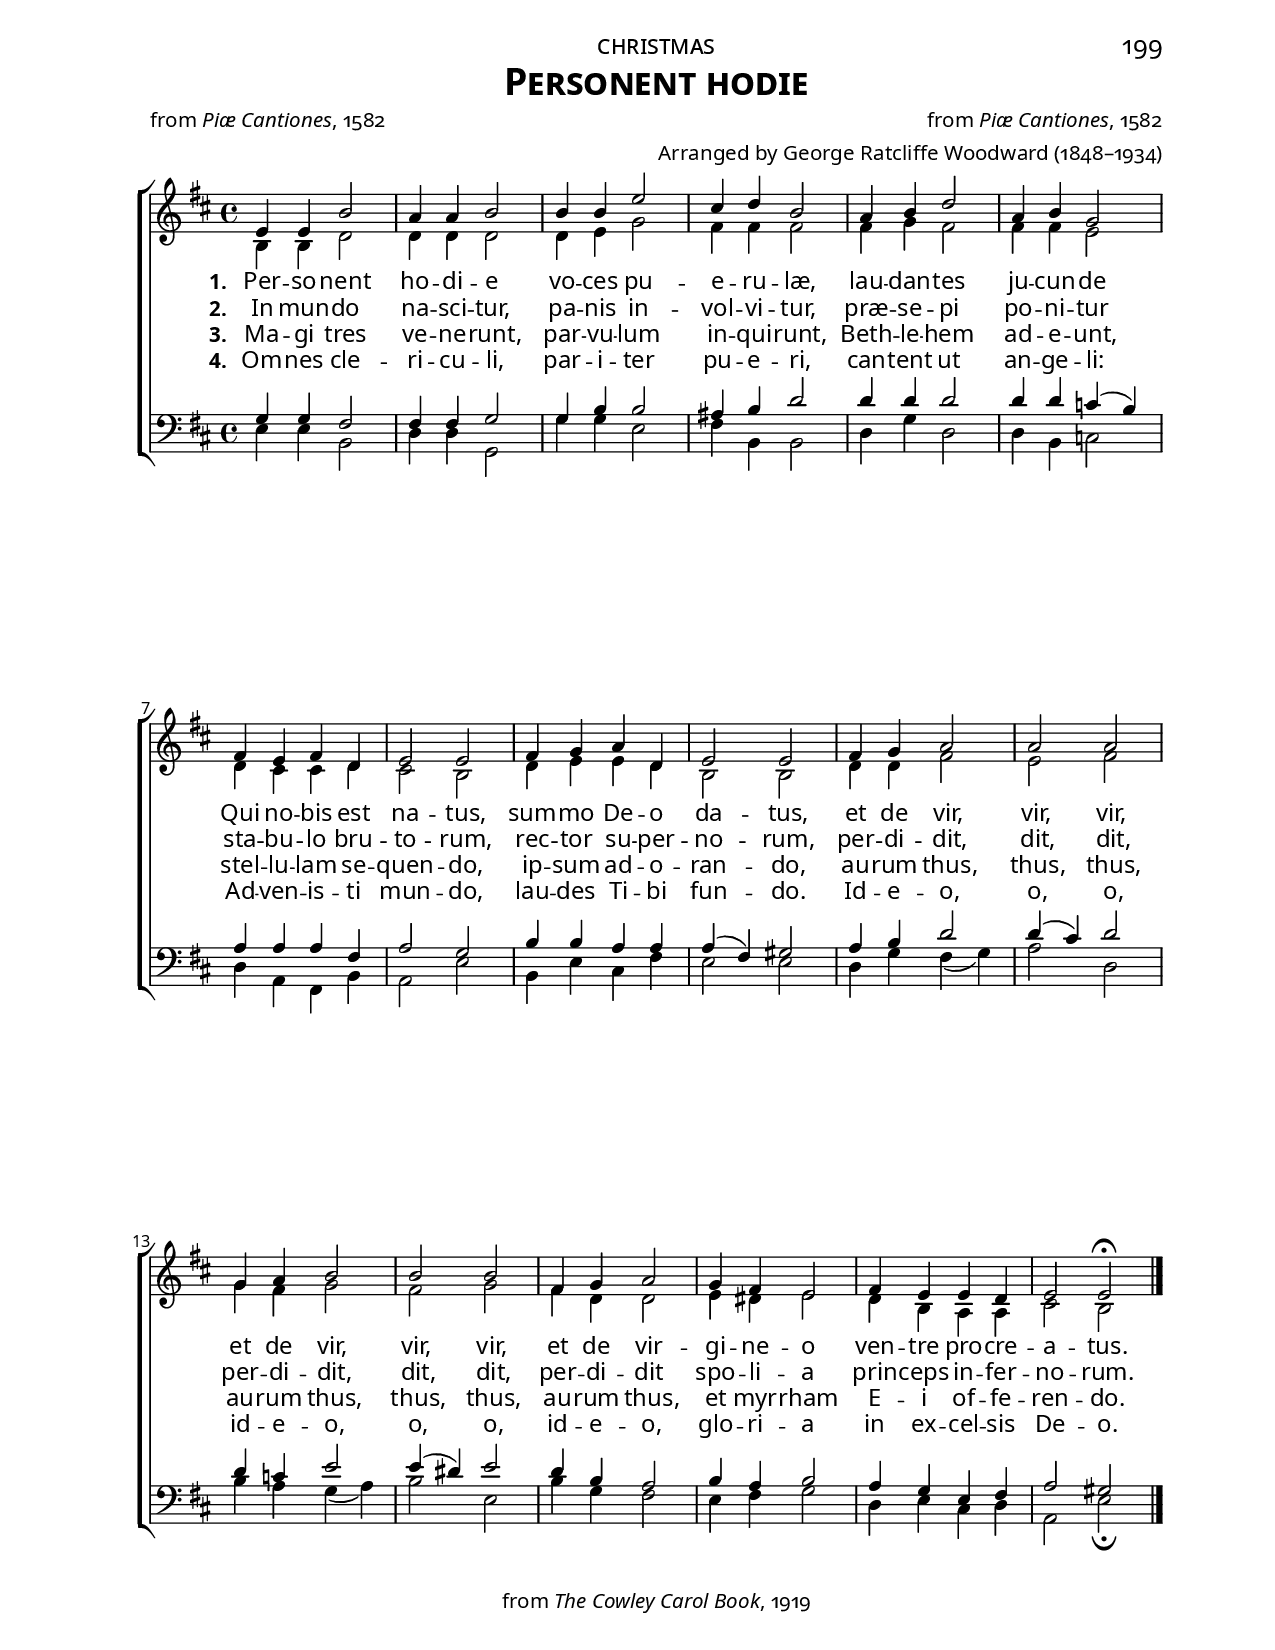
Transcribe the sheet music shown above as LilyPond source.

\version "2.14.2"
\include "util.ly"
\header {
  title = \markup{\override #'(font-name . "Garamond Premier Pro Semibold"){ \abs-fontsize #18 \smallCapsOldStyle"Personent hodie"}}
  poet = \markup \concat{"from " \italic "Piæ Cantiones" \oldStyleNum", 1582"}
  composer = \markup \concat{"from " \italic "Piæ Cantiones" \oldStyleNum", 1582"}
  arranger = \markup\oldStyleNum"Arranged by George Ratcliffe Woodward (1848–1934)"
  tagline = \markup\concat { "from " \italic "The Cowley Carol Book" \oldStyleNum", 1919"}
}
\paper {
  %print-all-headers = ##t
  paper-height = 11\in
  paper-width = 8.5\in
  indent = 0\in
  %system-system-spacing = #'((basic-distance . 10) (padding . 0))
  %system-system-spacing =
  %  #'((basic-distance . 0)
  %     (minimum-distance . 0)
  %     (padding . -0.35)
  %     (stretchability . 100))
  ragged-last-bottom = ##f
  ragged-bottom = ##f
  two-sided = ##t
  inner-margin = 1\in
  outer-margin = 0.75\in
  top-margin = 0.26\in
  bottom-margin = 0.25\in
  first-page-number = #199
  print-first-page-number = ##t
  headerLine = \markup{\override #'(font-name . "Garamond Premier Pro") \smallCapsOldStyle"christmas"}
  oddHeaderMarkup = \markup\fill-line{
     \override #'(font-name . "Garamond Premier Pro")\abs-fontsize #12.5
     \combine 
        \fill-line{"" \on-the-fly #print-page-number-check-first
        \oldStylePageNum""
        }
        \fill-line{\headerLine}
  }
  evenHeaderMarkup = \markup {
     \override #'(font-name . "Garamond Premier Pro")\abs-fontsize #12.5
     \combine
        \on-the-fly #print-page-number-check-first
        \oldStylePageNum""
        \fill-line{\headerLine}
  }
}
#(set-global-staff-size 18) \paper{ #(define fonts (make-pango-font-tree "Garamond Premier Pro" "Garamond Premier Pro" "Garamond Premier Pro" (/ 18 20))) }
global = {
  \key d \major
  \time 4/4
  \autoBeamOff
}

sopMusic = \relative c' {
  e4 e |
  b'2 a4 a b2 b4 b |
  e2 cis4 d |
  b2 a4 b |
  
  d2 a4 b |
  g2 |
  fis4 e fis d |
  e2 e |
  fis4 g a d, |
  
  e2 e |
  fis4 g |
  a2 a |
  a g4 a |
  b2 b |
  b fis4 g |
  a2 g4 fis |
  e2 |
  fis4 e e d |
  e2 e\fermata \bar "|."
}
sopWords = \lyricmode {
  
}

altoMusic = \relative c' {
  b4 b |
  d2 d4 d |
  d2 d4 e |
  g2 fis4 fis |
  fis2 fis4 g |
  
  fis2 fis4 fis |
  e2 |
  d4 cis cis d |
  cis2 b |
  d4 e e d |
  
  b2 b |
  d4 d |
  fis2 e |
  fis g4 fis |
  g2 fis |
  
  g fis4 d |
  d2 e4 dis |
  e2 |
  d4 b a a |
  cis2 b \bar "|."
}
altoWords = \lyricmode {
  \dropLyricsV
  \set stanza = #"1. "
  Per -- so -- nent ho -- di -- e
  vo -- ces pu -- e -- ru -- læ,
  lau -- dan -- tes ju -- cun -- de
  Qui no -- bis est na -- tus,
  sum -- mo De -- o da -- tus,
  et de vir, vir, vir,
  et de vir, vir, vir,
  et de vir -- gi -- ne -- o
  ven -- tre pro -- cre -- a -- tus.
}
altoWordsII = \lyricmode {
  \dropLyricsV
%\markup\italic
  \set stanza = #"2. "
  In mun -- do na -- sci -- tur,
  pa -- nis in -- vol -- vi -- tur,
  præ -- se -- pi po -- ni -- tur
  sta -- bu -- lo bru -- to -- rum,
  rec -- tor su -- per -- no -- rum,
  per -- di -- dit, dit, dit,
  per -- di -- dit, dit, dit,
  per -- di -- dit spo -- li -- a
  prin -- ceps in -- fer -- no -- rum.
}
altoWordsIII = \lyricmode {
  \dropLyricsV
  \set stanza = #"3. "
  Ma -- gi tres ve -- ne -- runt,
  par -- vu -- lum in -- qui -- runt,
  Beth -- le -- hem ad -- e -- unt,
  stel -- lu -- lam se -- quen -- do,
  ip -- sum ad -- o -- ran -- do,
  au -- rum thus, thus, thus,
  au -- rum thus, thus, thus,
  au -- rum thus, et myr -- rham
  E -- i of -- fe -- ren -- do.
}
altoWordsIV = \lyricmode {
  \dropLyricsV
  \set stanza = #"4. "
  Om -- nes cle -- ri -- cu -- li,
  par -- i -- ter pu -- e -- ri,
  can -- tent ut an -- ge -- li:
  Ad -- ven -- is -- ti mun -- do,
  lau -- des Ti -- bi fun -- do.
  Id -- e -- o, o, o,
  id -- e -- o, o, o,
  id -- e -- o, glo -- ri -- a
  in ex -- cel -- sis De -- o.
}
altoWordsV = \lyricmode {
  \set stanza = #"5. "
  \set ignoreMelismata = ##t
}
altoWordsVI = \lyricmode {
  \set stanza = #"6. "
  \set ignoreMelismata = ##t
}
tenorMusic = \relative c' {
  g4 g |
  fis2 fis4 fis |
  g2 g4 b |
  b2 ais4 b |
  d2 d4 d |
  
  d2 d4 d |
  c4( b) |
  a4 a a fis |
  a2 g |
  b4 b a a |
  
  a( fis) gis2 |
  a4 b |
  d2 d4( cis) |
  d2 d4 c |
  e2 e4( dis) |
  
  e2 d4 b |
  a2 b4 a |
  b2 |
  a4 g e fis |
  a2 gis \bar "|."
}
tenorWords = \lyricmode {

}

bassMusic = \relative c {
  e4 e |
  b2 d4 d |
  g,2 g'4 g |
  e2 fis4 b, |
  b2 d4 g |
  
  d2 d4 b |
  c2 |
  d4  a fis b |
  a2 e' |
  b4 e cis fis |
  
  e2 e |
  d4 g |
  fis( g) a2 |
  d, b'4 a |
  g( a) b2 |
  
  e, b'4 g |
  fis2 e4 fis |
  g2 |
  d4 e cis d |
  a2 e'\fermata \bar "|."
}
bassWords = \lyricmode {

}

pianoRH = \relative c' {
}
pianoLH = \relative c' {
}

\score {
  <<
   \new ChoirStaff <<
    \new Staff = women <<
      \new Voice = "sopranos" { \voiceOne << \global \sopMusic >> }
      \new Voice = "altos" { \voiceTwo << \global \altoMusic >> }
    >>
    \new Lyrics \with { alignAboveContext = #"women" \override VerticalAxisGroup #'nonstaff-relatedstaff-spacing = #'((basic-distance . 1))} \lyricsto "sopranos" \sopWords
    \new Lyrics = "altosVI"  \with { alignBelowContext = #"women" } \lyricsto "sopranos" \altoWordsVI
    \new Lyrics = "altosV"  \with { alignBelowContext = #"women" } \lyricsto "sopranos" \altoWordsV
    \new Lyrics = "altosIV"  \with { alignBelowContext = #"women" } \lyricsto "sopranos" \altoWordsIV
    \new Lyrics = "altosIII"  \with { alignBelowContext = #"women" } \lyricsto "sopranos" \altoWordsIII
    \new Lyrics = "altosII"  \with { alignBelowContext = #"women" } \lyricsto "sopranos" \altoWordsII
    \new Lyrics = "altos"  \with { alignBelowContext = #"women" \override VerticalAxisGroup #'nonstaff-relatedstaff-spacing = #'((basic-distance . 1)) } \lyricsto "sopranos" \altoWords
   \new Staff = men <<
      \clef bass
      \new Voice = "tenors" { \voiceOne << \global \tenorMusic >> }
      \new Voice = "basses" { \voiceTwo << \global \bassMusic >> }
    >>
    \new Lyrics \with { alignAboveContext = #"men" \override VerticalAxisGroup #'nonstaff-relatedstaff-spacing = #'((basic-distance . 1)) } \lyricsto "tenors" \tenorWords
    \new Lyrics \with { alignBelowContext = #"men" \override VerticalAxisGroup #'nonstaff-relatedstaff-spacing = #'((basic-distance . 1)) } \lyricsto "basses" \bassWords
  >>
%    \new PianoStaff << \new Staff { \new Voice { \pianoRH } } \new Staff { \clef "bass" \pianoLH } >>
  >>
  \layout {
  \context {
    \Lyrics
    \override LyricText #'font-size = #1.3
  }
    \context {
      \Score
      %\override SpacingSpanner #'base-shortest-duration = #(ly:make-moment 1 8)
      %\override SpacingSpanner #'common-shortest-duration = #(ly:make-moment 1 4)
    }
    \context {
      % Remove all empty staves
      % \Staff \RemoveEmptyStaves \override VerticalAxisGroup #'remove-first = ##t
    }
    \context {
      \Lyrics
      \override LyricText #'X-offset = #center-on-word
    }
  }
}

